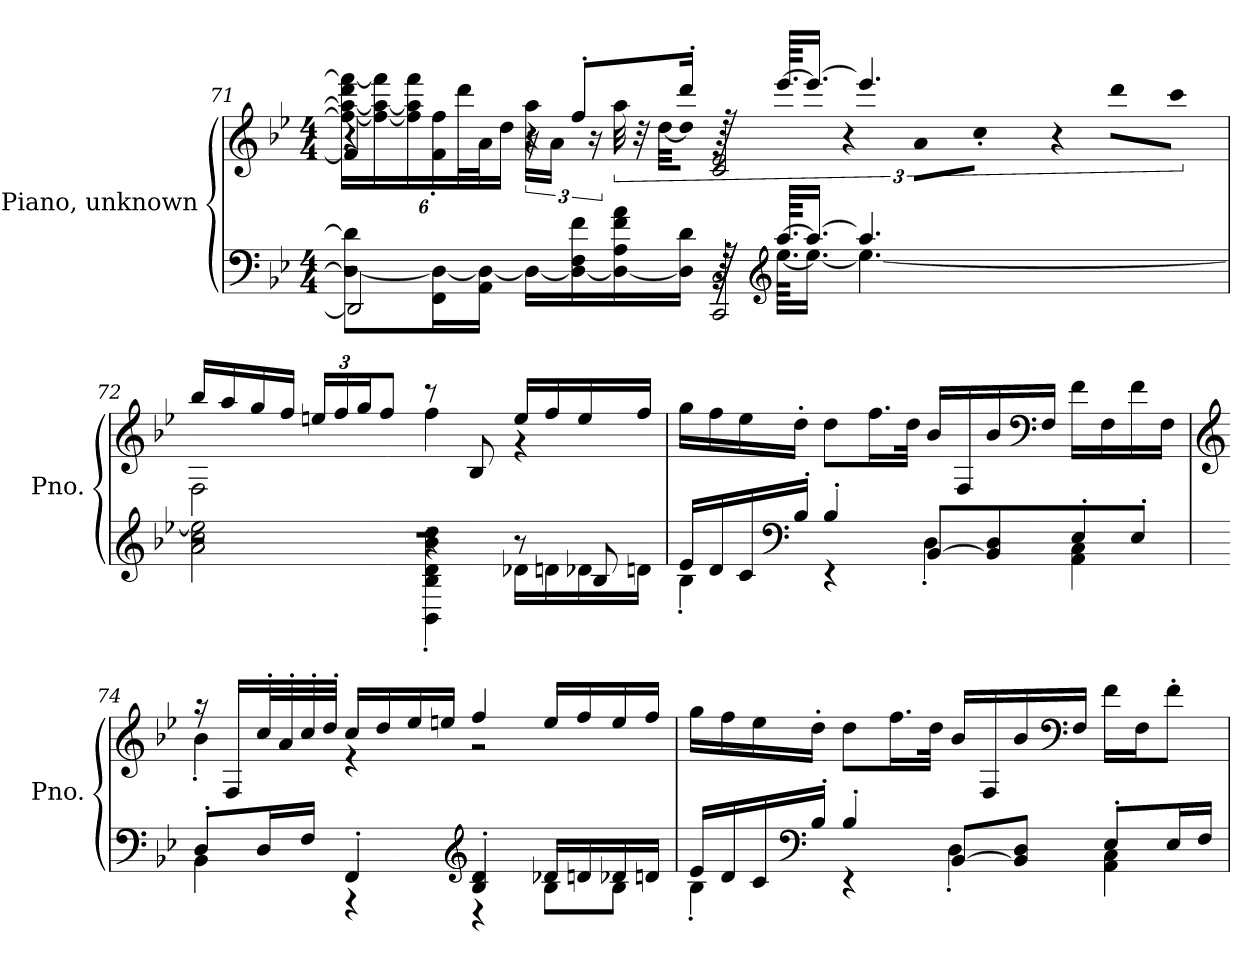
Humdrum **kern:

**kern	**kern
*part1	*part1
*staff2	*staff1
*I"Piano, unknown	*
*I'Pno.	*
!!LO:LB:g=z
*clefF4	*clefG2
*k[b-e-]	*k[b-e-]
*M4/4	*M4/4
=71	=71
*^	*^
*	*^	*	*
*	*	*	*	*Xbrackettup
*	*	*	*	*^
2r	8D\_ 8d\]L	2DD/]	4f/]	24ff\_ 24aa\_ 24ddd\ 24fff\_LL	4r
.	.	.	.	24ff\_ 24aa\_ 24fff\]	.
.	.	.	.	24ff\] 24aa\] 24fff\	.
.	16FF\ 16D\_L	.	.	24f\' 24ff\'	.
.	.	.	.	48ddd\L	.
.	16AA\ 16D\_JJ	.	.	48a\J	.
.	.	.	.	24dd\JJ	.
*	*	*	*	*brackettup	*
.	16D\LL_	.	4r	24aa\LL	16r
.	.	.	.	24a\JJ	.
.	16D\_ 16F\ 16f\	.	.	.	8ff'/L
.	.	.	.	24r	.
.	16D\_ 16A\ 16f\ 16a\	.	.	48aa\	.
.	.	.	.	48r	.
.	.	.	.	[48dd\KLL	.
.	16D\] 16d\JJ	.	.	16dd\JJ]	16ddd'/Jk
128r	128r	2CC/ 2C/	128r	16r	2c/ 2e-/
*clefG2	*	*	*	*	*
[64.aa/KKLL	[64.ee-\KKLL	.	[64.eee-/KKLL	.	.
16.aa/JJ_	16.ee-\JJ_	.	16.eee-/JJ_	.	.
.	.	.	.	16a\KL	.
4.aa/]	4.ee-\_	.	4.eee-/]	8cc'\J	.
.	.	.	.	8r	.
.	.	.	.	16ddd\LL	.
.	.	.	.	16ccc\JJ	.
*	*	*	*	*v	*v
!!LO:LB:g=z
=72	=72	=72	=72	=72
1r	2a\ 2cc\ 2ee-\]	2r	16bb-/LL	2F\
.	.	.	16aa/	.
.	.	.	16gg/	.
.	.	.	16ff/JJ	.
*	*	*	*Xbrackettup	*
.	.	.	24een/LL	.
.	.	.	24ff/	.
.	.	.	24gg/J	.
.	.	.	8ff/J	.
.	4BB-\' 4B-\' 4d\' 4b-\' 4dd\'	4r	8r	4ff\
.	.	.	8B-/	.
.	16d-X\LL	8r	16ee/LL	4r
.	16dn\	.	16ff/	.
.	16d-X\	8B-/	16ee/	.
.	16dn\JJ	.	16ff/JJ	.
*	*v	*v	*	*
*	*	*v	*v
=73	=73	=73
16e-/LL	4B-'\	16gg\LL
16d/	.	16ff\
16c/	.	16ee-\
*clefF4	*	*
16B-'/JJ	.	16dd'\JJ
4B-'/	4r	8dd\L
.	.	16.ff\L
.	.	32dd\JJk
[8BB-/L	4D'\	16b-/LL
.	.	16F/
8BB-/] 8D/	.	16b-/
*	*	*clefF4
.	.	16F/JJ
8E-'/	4AA\ 4C\	16f\LL
.	.	16F\
8E-'/J	.	16f\
.	.	16F\JJ
!!LO:LB:g=z
=74	=74	=74
*	*	*clefG2
*	*	*^
8D'/L	4BB-\	16r	4b-'\
.	.	16F/LL	.
16D/L	.	32cc'/L	.
.	.	32a'/	.
16F/JJ	.	32cc'/	.
.	.	32dd'/JJJ	.
4FF'/	4r	16cc/LL	4r
.	.	16dd/	.
.	.	16ee-/	.
.	.	16een/JJ	.
*clefG2	*	*	*
4B-/' 4d/'	4r	4ff/	2r
16d-X/LL	8B-\L	16ee/LL	.
16dn/	.	16ff/	.
16d-X/	8B-\J	16ee/	.
16dn/JJ	.	16ff/JJ	.
*	*	*v	*v
=75	=75	=75
16e-/LL	4B-'\	16gg\LL
16d/	.	16ff\
16c/	.	16ee-\
*clefF4	*	*
16B-'/JJ	.	16dd'\JJ
4B-'/	4r	8dd\L
.	.	16.ff\L
.	.	32dd\JJk
[8BB-/L	4D'\	16b-/LL
.	.	16F/
8BB-/] 8D/J	.	16b-/
*	*	*clefF4
.	.	16F/JJ
8E-'/L	4AA\ 4C\	16f\LL
.	.	16F\J
16E-/L	.	8f'\J
16F/JJ	.	.
*v	*v	*
=	=
*-	*-
